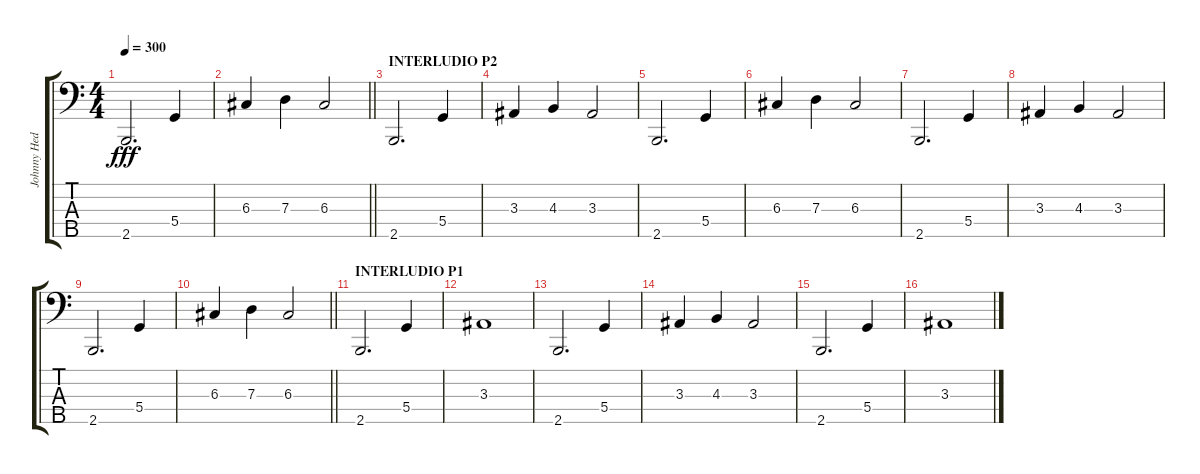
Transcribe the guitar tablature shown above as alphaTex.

\track ("Johnny Hedlund" "Johnny Hed") {instrument electricbassfinger}
\staff {score tabs}
\tuning (F2 C2 G1 D1 A0) {hide}
\ts (4 4)
\tempo 300
\clef f4
\ks c
2.5.2{d dy fff} 5.4.4 |
\barLineRight lightlight
6.3.4 7.3.4 6.3.2 |
\section ("" "INTERLUDIO P2")
2.5.2{d} 5.4.4 |
3.3.4 4.3.4 3.3.2 |
2.5.2{d} 5.4.4 |
6.3.4 7.3.4 6.3.2 |
2.5.2{d} 5.4.4 |
3.3.4 4.3.4 3.3.2 |
2.5.2{d} 5.4.4 |
\barLineRight lightlight
6.3.4 7.3.4 6.3.2 |
\section ("" "INTERLUDIO P1")
2.5.2{d} 5.4.4 |
3.3.1 |
2.5.2{d} 5.4.4 |
3.3.4 4.3.4 3.3.2 |
2.5.2{d} 5.4.4 |
3.3.1
